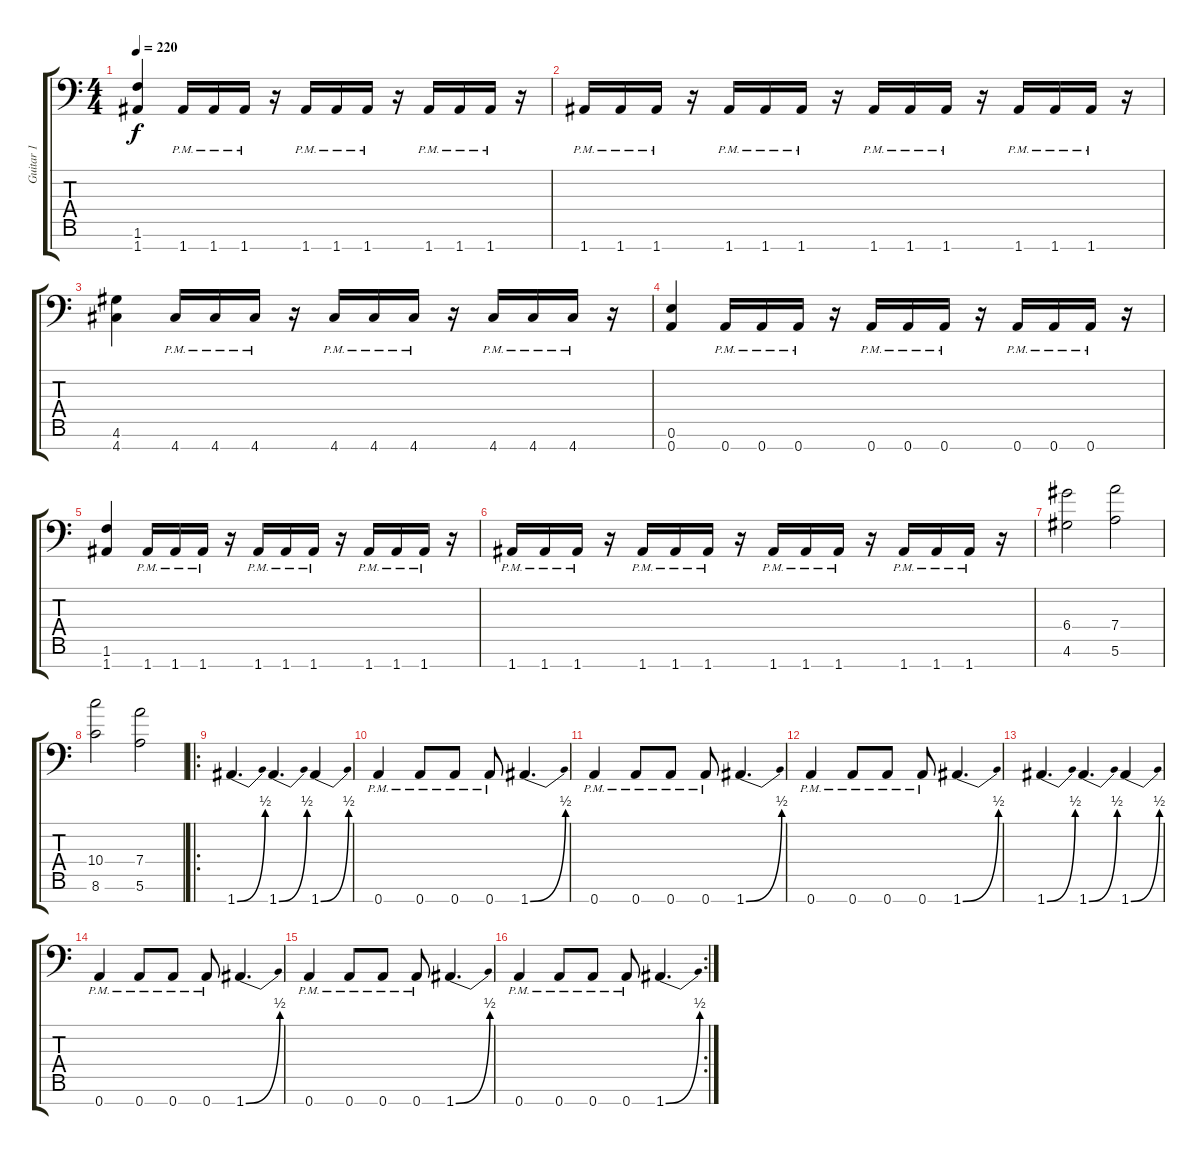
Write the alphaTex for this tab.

\track ("Guitar 1" "Guitar 1") {instrument distortionguitar}
\staff {score tabs}
\tuning (E4 B3 G3 D3 A2 E2 A1) {hide}
\ts (4 4)
\tempo 220
\clef f4
\ks c
(1.6 1.7).4{dy f} 1.7{pm}.16 1.7{pm}.16 1.7{pm}.16 r.16 1.7{pm}.16 1.7{pm}.16 1.7{pm}.16 r.16 1.7{pm}.16 1.7{pm}.16 1.7{pm}.16 r.16 |
1.7{pm}.16 1.7{pm}.16 1.7{pm}.16 r.16 1.7{pm}.16 1.7{pm}.16 1.7{pm}.16 r.16 1.7{pm}.16 1.7{pm}.16 1.7{pm}.16 r.16 1.7{pm}.16 1.7{pm}.16 1.7{pm}.16 r.16 |
(4.6 4.7).4 4.7{pm}.16 4.7{pm}.16 4.7{pm}.16 r.16 4.7{pm}.16 4.7{pm}.16 4.7{pm}.16 r.16 4.7{pm}.16 4.7{pm}.16 4.7{pm}.16 r.16 |
(0.6 0.7).4 0.7{pm}.16 0.7{pm}.16 0.7{pm}.16 r.16 0.7{pm}.16 0.7{pm}.16 0.7{pm}.16 r.16 0.7{pm}.16 0.7{pm}.16 0.7{pm}.16 r.16 |
(1.6 1.7).4 1.7{pm}.16 1.7{pm}.16 1.7{pm}.16 r.16 1.7{pm}.16 1.7{pm}.16 1.7{pm}.16 r.16 1.7{pm}.16 1.7{pm}.16 1.7{pm}.16 r.16 |
1.7{pm}.16 1.7{pm}.16 1.7{pm}.16 r.16 1.7{pm}.16 1.7{pm}.16 1.7{pm}.16 r.16 1.7{pm}.16 1.7{pm}.16 1.7{pm}.16 r.16 1.7{pm}.16 1.7{pm}.16 1.7{pm}.16 r.16 |
(6.4 4.6).2 (7.4 5.6).2 |
(10.4 8.6).2 (7.4 5.6).2 |
\ro
1.7{be (bend 0 0 60 2)}.4{d} 1.7{be (bend 0 0 60 2)}.4{d} 1.7{be (bend 0 0 60 2)}.4 |
0.7{pm}.4 0.7{pm}.8 0.7{pm}.8 0.7{pm}.8 1.7{be (bend 0 0 60 2)}.4{d} |
0.7{pm}.4 0.7{pm}.8 0.7{pm}.8 0.7{pm}.8 1.7{be (bend 0 0 60 2)}.4{d} |
0.7{pm}.4 0.7{pm}.8 0.7{pm}.8 0.7{pm}.8 1.7{be (bend 0 0 60 2)}.4{d} |
1.7{be (bend 0 0 60 2)}.4{d} 1.7{be (bend 0 0 60 2)}.4{d} 1.7{be (bend 0 0 60 2)}.4 |
0.7{pm}.4 0.7{pm}.8 0.7{pm}.8 0.7{pm}.8 1.7{be (bend 0 0 60 2)}.4{d} |
0.7{pm}.4 0.7{pm}.8 0.7{pm}.8 0.7{pm}.8 1.7{be (bend 0 0 60 2)}.4{d} |
\rc 2
0.7{pm}.4 0.7{pm}.8 0.7{pm}.8 0.7{pm}.8 1.7{be (bend 0 0 60 2)}.4{d}
